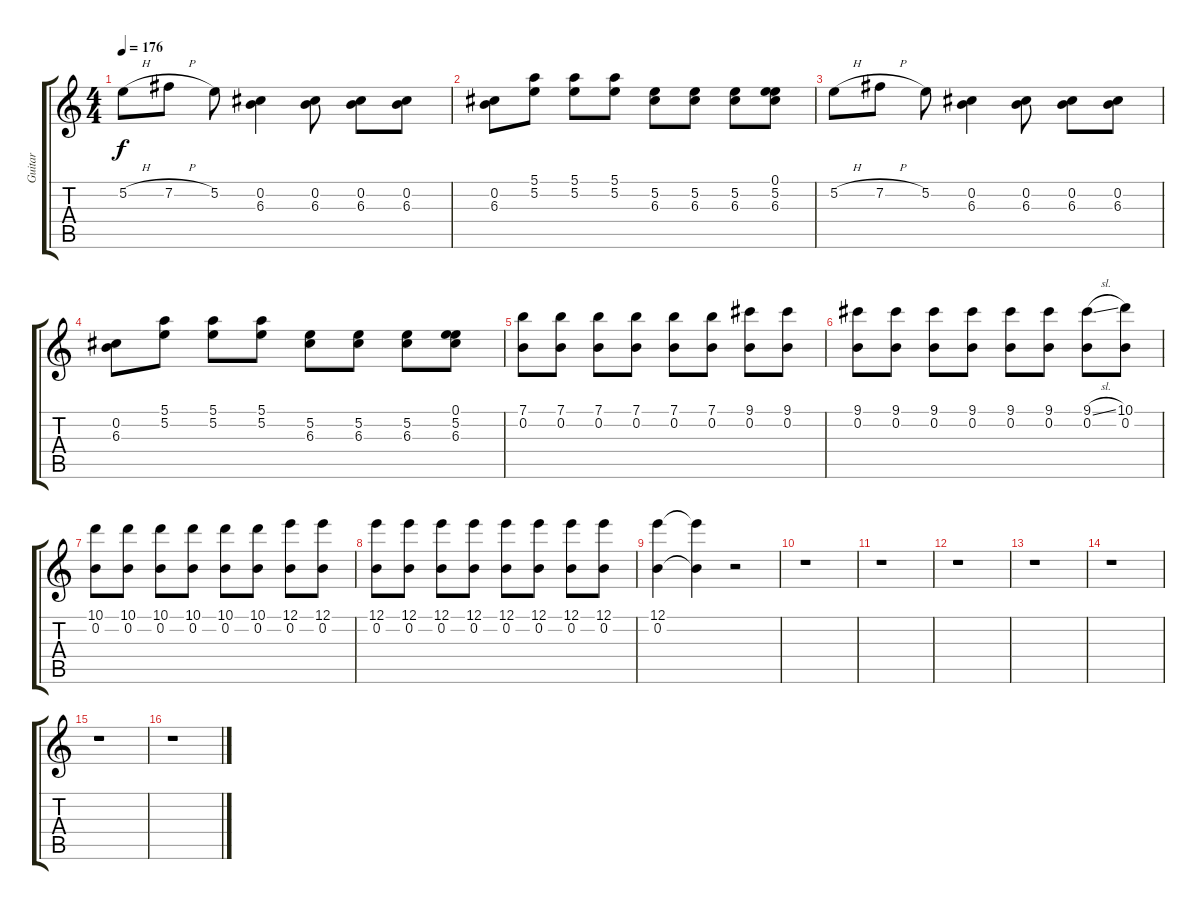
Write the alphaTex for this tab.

\track ("Guitar " "Guitar ") {instrument overdrivenguitar}
\staff {score tabs}
\tuning (E4 B3 G3 D3 A2 D2) {hide}
\ts (4 4)
\tempo 176
\clef g2
\ks c
5.2{h}.8{dy f instrument overdrivenguitar} 7.2{h}.8 5.2.8 (0.2 6.3).4 (0.2 6.3).8 (0.2 6.3).8 (0.2 6.3).8 |
(0.2 6.3).8 (5.1 5.2).8 (5.1 5.2).8 (5.1 5.2).8 (5.2 6.3).8 (5.2 6.3).8 (5.2 6.3).8 (0.1 5.2 6.3).8 |
5.2{h}.8 7.2{h}.8 5.2.8 (0.2 6.3).4 (0.2 6.3).8 (0.2 6.3).8 (0.2 6.3).8 |
(0.2 6.3).8 (5.1 5.2).8 (5.1 5.2).8 (5.1 5.2).8 (5.2 6.3).8 (5.2 6.3).8 (5.2 6.3).8 (0.1 5.2 6.3).8 |
(7.1 0.2).8 (7.1 0.2).8 (7.1 0.2).8 (7.1 0.2).8 (7.1 0.2).8 (7.1 0.2).8 (9.1 0.2).8 (9.1 0.2).8 |
(9.1 0.2).8 (9.1 0.2).8 (9.1 0.2).8 (9.1 0.2).8 (9.1 0.2).8 (9.1 0.2).8 (9.1{sl} 0.2).8 (10.1 0.2).8 |
(10.1 0.2).8 (10.1 0.2).8 (10.1 0.2).8 (10.1 0.2).8 (10.1 0.2).8 (10.1 0.2).8 (12.1 0.2).8 (12.1 0.2).8 |
(12.1 0.2).8 (12.1 0.2).8 (12.1 0.2).8 (12.1 0.2).8 (12.1 0.2).8 (12.1 0.2).8 (12.1 0.2).8 (12.1 0.2).8 |
(12.1 0.2).4 (12.1{t} 0.2{t}).4 r.2 |
r.1 |
r.1 |
r.1 |
r.1 |
r.1 |
r.1 |
r.1
